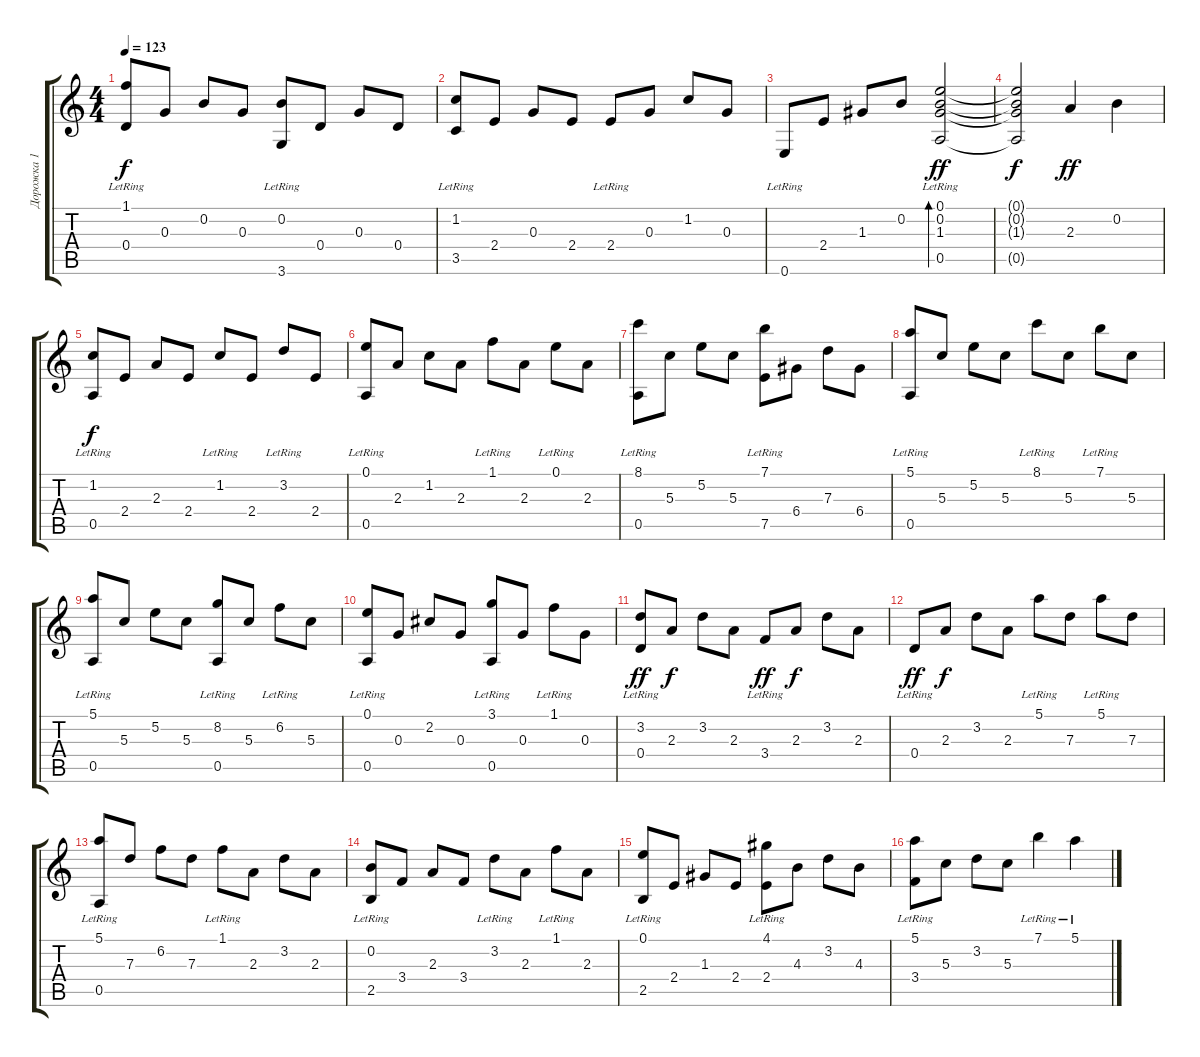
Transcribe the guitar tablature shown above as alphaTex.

\track ("Дорожка 1" "Дорожка 1") {instrument electricguitarjazz}
\staff {score tabs}
\tuning (E4 B3 G3 D3 A2 E2) {hide}
\ts (4 4)
\tempo 123
\clef g2
\ks c
(1.1{lr} 0.4{lr}).8{dy f} 0.3.8 0.2.8 0.3.8 (0.2{lr} 3.6{lr}).8 0.4.8 0.3.8 0.4.8 |
(1.2{lr} 3.5{lr}).8 2.4.8 0.3.8 2.4.8 2.4{lr}.8 0.3.8 1.2.8 0.3.8 |
0.6{lr}.8 2.4.8 1.3.8 0.2.8 (0.1 0.2 1.3 0.5{lr}).2{bd 480 dy ff} |
(0.1{t} 0.2{t} 1.3{t} 0.5{t}).2{dy f} 2.3.4{dy ff} 0.2.4 |
(1.2{lr} 0.5{lr}).8{dy f} 2.4.8 2.3.8 2.4.8 1.2{lr}.8 2.4.8 3.2{lr}.8 2.4.8 |
(0.1{lr} 0.5{lr}).8 2.3.8 1.2.8 2.3.8 1.1{lr}.8 2.3.8 0.1{lr}.8 2.3.8 |
(8.1{lr} 0.5{lr}).8 5.3.8 5.2.8 5.3.8 (7.1{lr} 7.5{lr}).8 6.4.8 7.3.8 6.4.8 |
(5.1{lr} 0.5{lr}).8 5.3.8 5.2.8 5.3.8 8.1{lr}.8 5.3.8 7.1{lr}.8 5.3.8 |
(5.1{lr} 0.5{lr}).8 5.3.8 5.2.8 5.3.8 (8.2{lr} 0.5{lr}).8 5.3.8 6.2{lr}.8 5.3.8 |
(0.1{lr} 0.5{lr}).8 0.3.8 2.2.8 0.3.8 (3.1{lr} 0.5{lr}).8 0.3.8 1.1{lr}.8 0.3.8 |
(3.2{lr} 0.4{lr}).8{dy ff} 2.3.8{dy f} 3.2.8 2.3.8 3.4{lr}.8{dy ff} 2.3.8{dy f} 3.2.8 2.3.8 |
0.4{lr}.8{dy ff} 2.3.8{dy f} 3.2.8 2.3.8 5.1{lr}.8 7.3.8 5.1{lr}.8 7.3.8 |
(5.1{lr} 0.5{lr}).8 7.3.8 6.2.8 7.3.8 1.1{lr}.8 2.3.8 3.2.8 2.3.8 |
(0.2{lr} 2.5{lr}).8 3.4.8 2.3.8 3.4.8 3.2{lr}.8 2.3.8 1.1{lr}.8 2.3.8 |
(0.1{lr} 2.5{lr}).8 2.4.8 1.3.8 2.4.8 (4.1{lr} 2.4{lr}).8 4.3.8 3.2.8 4.3.8 |
(5.1{lr} 3.4{lr}).8 5.3.8 3.2.8 5.3.8 7.1{lr}.4 5.1{lr}.4
